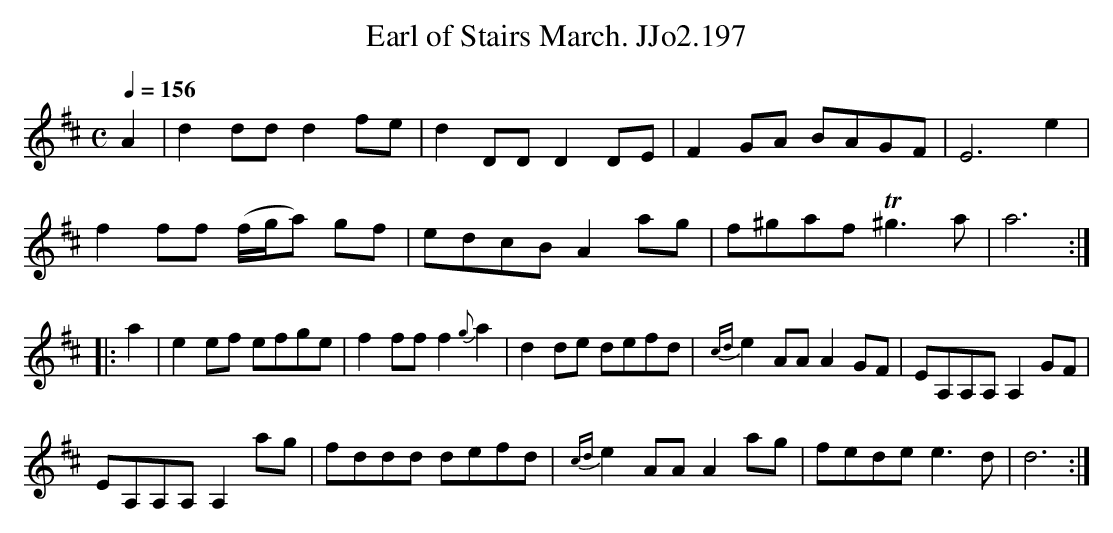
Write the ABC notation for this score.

X:1
T:Earl of Stairs March. JJo2.197
M:C
L:1/8
Q:1/4=156
K:D
A2|d2ddd2fe|d2DDD2DE|F2GA BAGF|E6e2|
f2ff (f/g/a) gf|edcBA2ag|f^gafT^g3a|a6:|
|:a2|e2ef efge|f2fff2{g}a2|d2de defd|{cd}e2AAA2GF|EA,A,A,A,2GF|
EA,A,A,A,2ag|fddd defd|{cd}e2AAA2ag|fedee3d|d6:|
